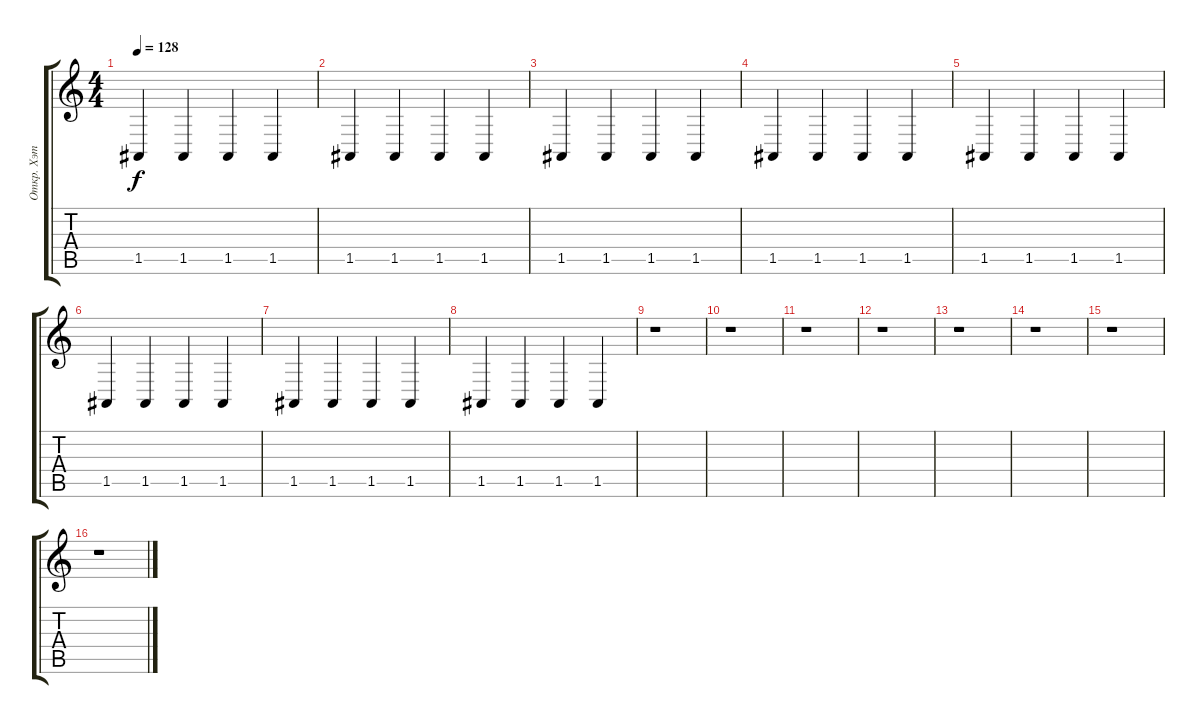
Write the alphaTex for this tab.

\track ("Откр. Хэт" "Откр. Хэт") {instrument acousticgrandpiano}
\staff {score tabs}
\tuning (E4 B3 G3 D3 A2 E2) {hide}
\ts (4 4)
\tempo 128
\clef g2
\ks c
1.5.4{dy f} 1.5.4 1.5.4 1.5.4 |
1.5.4 1.5.4 1.5.4 1.5.4 |
1.5.4 1.5.4 1.5.4 1.5.4 |
1.5.4 1.5.4 1.5.4 1.5.4 |
1.5.4 1.5.4 1.5.4 1.5.4 |
1.5.4 1.5.4 1.5.4 1.5.4 |
1.5.4 1.5.4 1.5.4 1.5.4 |
1.5.4 1.5.4 1.5.4 1.5.4 |
r.1 |
r.1 |
r.1 |
r.1 |
r.1 |
r.1 |
r.1 |
r.1
